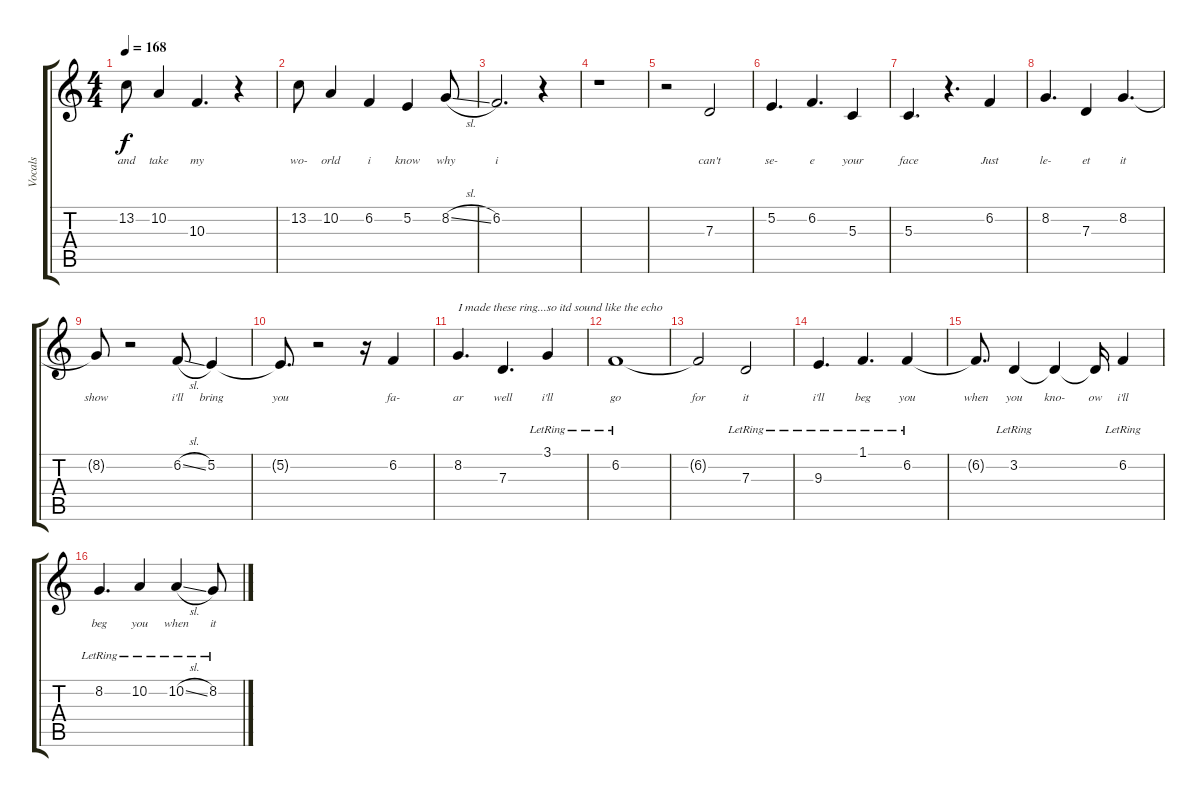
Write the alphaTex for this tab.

\track ("Vocals" "Vocals") {instrument oboe}
\staff {score tabs}
\tuning (E4 B3 G3 D3 A2 D2) {hide}
\ts (4 4)
\tempo 168
\clef g2
\ks c
13.2.8{lyrics (0 "and") lyrics (1 "") lyrics (2 "") lyrics (3 "") lyrics (4 "") dy f} 10.2.4{lyrics (0 "take") lyrics (1 "") lyrics (2 "") lyrics (3 "") lyrics (4 "")} 10.3.4{d lyrics (0 "my") lyrics (1 "") lyrics (2 "") lyrics (3 "") lyrics (4 "")} r.4 |
13.2.8{lyrics (0 "wo-") lyrics (1 "") lyrics (2 "") lyrics (3 "") lyrics (4 "")} 10.2.4{lyrics (0 "orld") lyrics (1 "") lyrics (2 "") lyrics (3 "") lyrics (4 "")} 6.2.4{lyrics (0 "i") lyrics (1 "") lyrics (2 "") lyrics (3 "") lyrics (4 "")} 5.2.4{lyrics (0 "know") lyrics (1 "") lyrics (2 "") lyrics (3 "") lyrics (4 "")} 8.2{sl}.8{lyrics (0 "why") lyrics (1 "") lyrics (2 "") lyrics (3 "") lyrics (4 "")} |
6.2.2{d lyrics (0 "i") lyrics (1 "") lyrics (2 "") lyrics (3 "") lyrics (4 "")} r.4 |
r.1 |
r.2 7.3.2{lyrics (0 "can't") lyrics (1 "") lyrics (2 "") lyrics (3 "") lyrics (4 "")} |
5.2.4{d lyrics (0 "se-") lyrics (1 "") lyrics (2 "") lyrics (3 "") lyrics (4 "")} 6.2.4{d lyrics (0 "e") lyrics (1 "") lyrics (2 "") lyrics (3 "") lyrics (4 "")} 5.3.4{lyrics (0 "your") lyrics (1 "") lyrics (2 "") lyrics (3 "") lyrics (4 "")} |
5.3.4{d lyrics (0 "face") lyrics (1 "") lyrics (2 "") lyrics (3 "") lyrics (4 "")} r.4{d} 6.2.4{lyrics (0 "Just") lyrics (1 "") lyrics (2 "") lyrics (3 "") lyrics (4 "")} |
8.2.4{d lyrics (0 "le-") lyrics (1 "") lyrics (2 "") lyrics (3 "") lyrics (4 "")} 7.3.4{lyrics (0 "et") lyrics (1 "") lyrics (2 "") lyrics (3 "") lyrics (4 "")} 8.2.4{d lyrics (0 "it") lyrics (1 "") lyrics (2 "") lyrics (3 "") lyrics (4 "")} |
8.2{t}.8{lyrics (0 "show") lyrics (1 "") lyrics (2 "") lyrics (3 "") lyrics (4 "")} r.2 6.2{sl}.8{lyrics (0 "i'll") lyrics (1 "") lyrics (2 "") lyrics (3 "") lyrics (4 "")} 5.2.4{lyrics (0 "bring") lyrics (1 "") lyrics (2 "") lyrics (3 "") lyrics (4 "")} |
5.2{t}.8{d lyrics (0 "you") lyrics (1 "") lyrics (2 "") lyrics (3 "") lyrics (4 "")} r.2 r.16 6.2.4{lyrics (0 "fa-") lyrics (1 "") lyrics (2 "") lyrics (3 "") lyrics (4 "")} |
8.2.4{d txt "I made these ring...so itd sound like the echo" lyrics (0 "ar") lyrics (1 "") lyrics (2 "") lyrics (3 "") lyrics (4 "")} 7.3.4{d lyrics (0 "well") lyrics (1 "") lyrics (2 "") lyrics (3 "") lyrics (4 "")} 3.1{lr}.4{lyrics (0 "i'll") lyrics (1 "") lyrics (2 "") lyrics (3 "") lyrics (4 "")} |
6.2{lr}.1{lyrics (0 "go") lyrics (1 "") lyrics (2 "") lyrics (3 "") lyrics (4 "")} |
6.2{t}.2{lyrics (0 "for") lyrics (1 "") lyrics (2 "") lyrics (3 "") lyrics (4 "")} 7.3{lr}.2{lyrics (0 "it") lyrics (1 "") lyrics (2 "") lyrics (3 "") lyrics (4 "")} |
9.3{lr}.4{d lyrics (0 "i'll") lyrics (1 "") lyrics (2 "") lyrics (3 "") lyrics (4 "")} 1.1{lr}.4{d lyrics (0 "beg") lyrics (1 "") lyrics (2 "") lyrics (3 "") lyrics (4 "")} 6.2{lr}.4{lyrics (0 "you") lyrics (1 "") lyrics (2 "") lyrics (3 "") lyrics (4 "")} |
6.2{t}.8{d lyrics (0 "when") lyrics (1 "") lyrics (2 "") lyrics (3 "") lyrics (4 "")} 3.2{lr}.4{lyrics (0 "you") lyrics (1 "") lyrics (2 "") lyrics (3 "") lyrics (4 "")} 3.2{t}.4{lyrics (0 "kno-") lyrics (1 "") lyrics (2 "") lyrics (3 "") lyrics (4 "")} 3.2{t}.16{lyrics (0 "ow") lyrics (1 "") lyrics (2 "") lyrics (3 "") lyrics (4 "")} 6.2{lr}.4{lyrics (0 "i'll") lyrics (1 "") lyrics (2 "") lyrics (3 "") lyrics (4 "")} |
8.2{lr}.4{d lyrics (0 "beg") lyrics (1 "") lyrics (2 "") lyrics (3 "") lyrics (4 "")} 10.2{lr}.4{lyrics (0 "you") lyrics (1 "") lyrics (2 "") lyrics (3 "") lyrics (4 "")} 10.2{sl lr}.4{lyrics (0 "when") lyrics (1 "") lyrics (2 "") lyrics (3 "") lyrics (4 "")} 8.2{lr}.8{lyrics (0 "it") lyrics (1 "") lyrics (2 "") lyrics (3 "") lyrics (4 "")}
